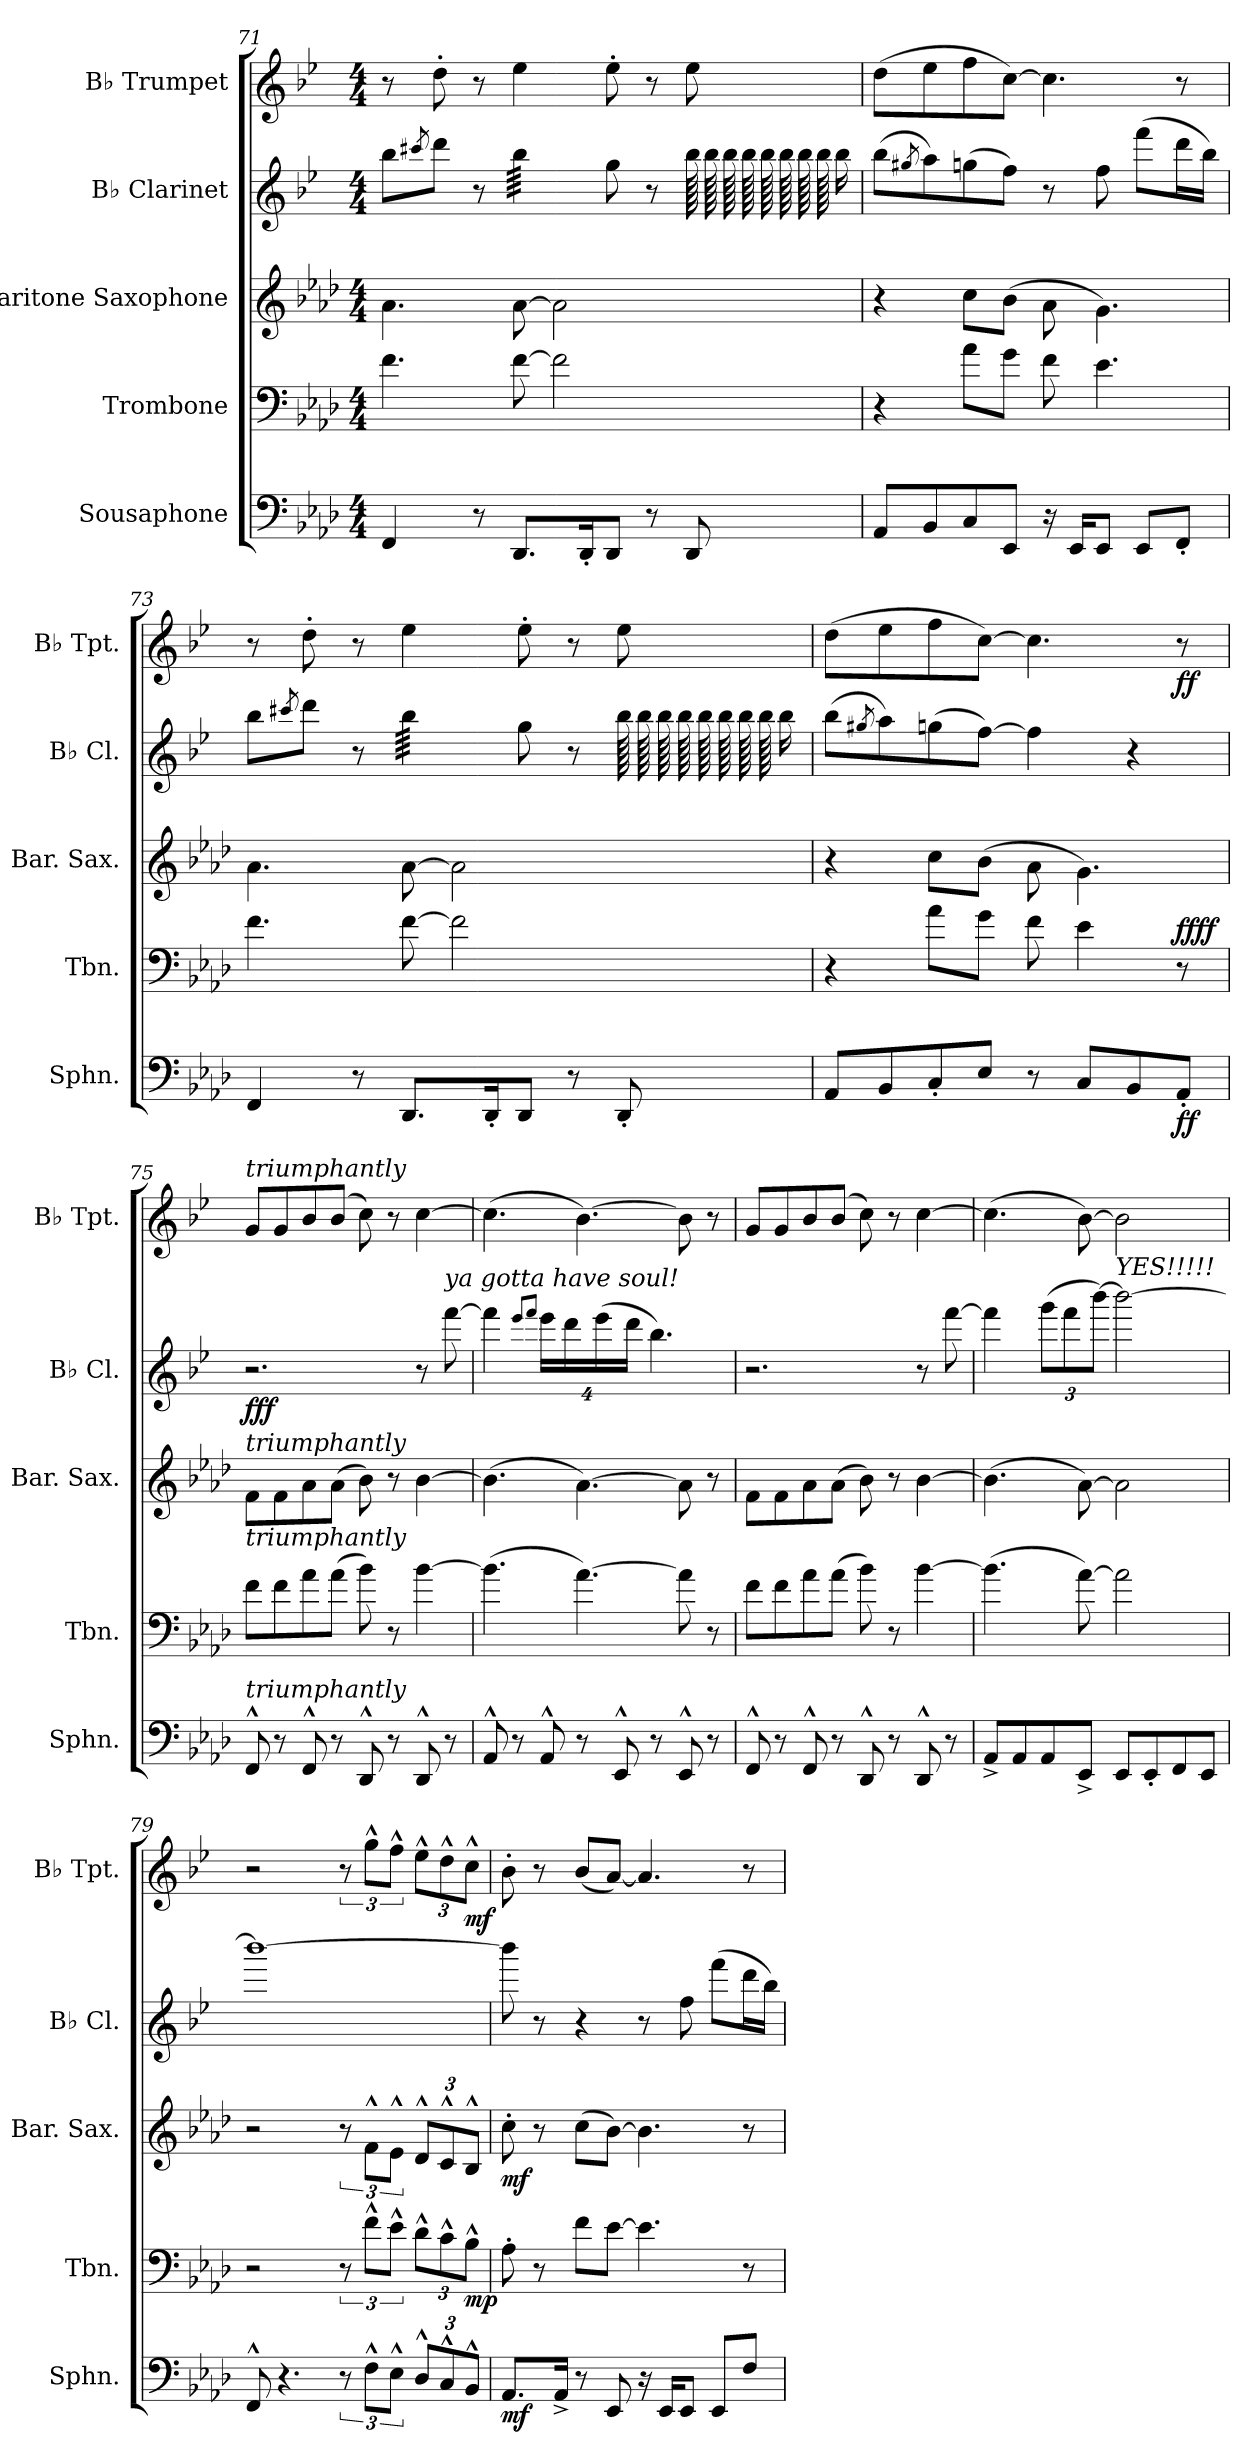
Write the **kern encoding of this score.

**kern	**dynam	**kern	**dynam	**kern	**dynam	**kern	**dynam	**kern	**dynam
*part5	*part5	*part4	*part4	*part3	*part3	*part2	*part2	*part1	*part1
*staff5	*staff5	*staff4	*staff4	*staff3	*staff3	*staff2	*staff2	*staff1	*staff1
*I"Sousaphone	*	*I"Trombone	*	*I"Baritone Saxophone	*	*I"B♭ Clarinet	*	*I"B♭ Trumpet	*
*I'Sphn.	*	*I'Tbn.	*	*I'Bar. Sax.	*	*I'B♭ Cl.	*	*I'B♭ Tpt.	*
*clefF4	*	*clefF4	*	*clefG2	*	*clefG2	*	*clefG2	*
*	*	*	*	*ITrd12c21	*	*ITrd1c2	*	*ITrd1c2	*
*k[b-e-a-d-]	*	*k[b-e-a-d-]	*	*k[b-e-a-d-]	*	*k[b-e-a-d-]	*	*k[b-e-a-d-]	*
*M4/4	*	*M4/4	*	*M4/4	*	*M4/4	*	*M4/4	*
=71	=71	=71	=71	=71	=71	=71	=71	=71	=71
4FF/	.	4.f\	.	4.A-\	.	8aa-\L	.	8r	.
.	.	.	.	.	.	8qbbn/	.	.	.
.	.	.	.	.	.	8ccc\J	.	8cc'\	.
8r	.	.	.	.	.	8r	.	8r	.
!	!	!	!	!	!	!LO:TX:a:i:t=growl	!	!	!
*	*	*	*	*	*	*tremolo	*	*	*
8.DD-/L	.	[8f\	.	[8A-\	.	(>64aa-\LLLL	.	4dd-\	.
.	.	.	.	.	.	(>64aa-\	.	.	.
.	.	.	.	.	.	(>64aa-\	.	.	.
.	.	.	.	.	.	(>64aa-\	.	.	.
.	.	.	.	.	.	(>64aa-\	.	.	.
.	.	.	.	.	.	(>64aa-\	.	.	.
.	.	.	.	.	.	(>64aa-\	.	.	.
.	.	.	.	.	.	(>64aa-\	.	.	.
.	.	2f\]	.	2A-\]	.	(>64aa-\	.	.	.
.	.	.	.	.	.	(>64aa-\	.	.	.
.	.	.	.	.	.	(>64aa-\	.	.	.
.	.	.	.	.	.	(>64aa-\	.	.	.
16DD-'/K	.	.	.	.	.	(>64aa-\	.	.	.
.	.	.	.	.	.	(>64aa-\	.	.	.
.	.	.	.	.	.	(>64aa-\	.	.	.
.	.	.	.	.	.	64aa-\JJJJ	.	.	.
*	*	*	*	*	*	*Xtremolo	*	*	*
8DD-/J	.	.	.	.	.	8ff\)	.	8dd-'\	.
8r	.	.	.	.	.	8r	.	8r	.
!	!	!	!	!	!	!LO:TX:a:i:t=growl	!	!	!
*	*	*	*	*	*	*tremolo	*	*	*
8DD-/	.	.	.	.	.	128aa-\LLLLL	.	8dd-\	.
.	.	.	.	.	.	128aa-\	.	.	.
.	.	.	.	.	.	128aa-\	.	.	.
.	.	.	.	.	.	128aa-\	.	.	.
.	.	.	.	.	.	128aa-\	.	.	.
.	.	.	.	.	.	128aa-\	.	.	.
.	.	.	.	.	.	128aa-\	.	.	.
.	.	.	.	.	.	128aa-\	.	.	.
*	*	*	*	*	*	*Xtremolo	*	*	*
.	.	.	.	.	.	16aa-\JJ	.	.	.
!!LO:LB:g=z
=72	=72	=72	=72	=72	=72	=72	=72	=72	=72
8AA-/L	.	4r	.	4r	.	(>8aa-\L	.	(>8cc\L	.
.	.	.	.	.	.	8qff#X/	.	.	.
8BB-/	.	.	.	.	.	8gg\)	.	8dd-\	.
8C/	.	8a-\L	.	8c\L	.	(>8ffn\	.	8ee-\	.
8EE-/J	.	8g\J	.	(>8B-\J	.	8ee-\J)	.	[8b-\J)	.
16r	.	8f\	.	8A-\	.	8r	.	4.b-\]	.
16EE-/KL	.	.	.	.	.	.	.	.	.
8EE-/J	.	4.e-\	.	4.G\)	.	8ee-\	.	.	.
8EE-/L	.	.	.	.	.	(>8eee-\L	.	.	.
8FF'/J	.	.	.	.	.	16ccc\L	.	8r	.
.	.	.	.	.	.	16aa-\JJ)	.	.	.
=73	=73	=73	=73	=73	=73	=73	=73	=73	=73
4FF/	.	4.f\	.	4.A-\	.	8aa-\L	.	8r	.
.	.	.	.	.	.	8qbbn/	.	.	.
.	.	.	.	.	.	8ccc\J	.	8cc'\	.
8r	.	.	.	.	.	8r	.	8r	.
!	!	!	!	!	!	!LO:TX:a:i:t=growl	!	!	!
*	*	*	*	*	*	*tremolo	*	*	*
8.DD-/L	.	[8f\	.	[8A-\	.	(>64aa-\LLLL	.	4dd-\	.
.	.	.	.	.	.	(>64aa-\	.	.	.
.	.	.	.	.	.	(>64aa-\	.	.	.
.	.	.	.	.	.	(>64aa-\	.	.	.
.	.	.	.	.	.	(>64aa-\	.	.	.
.	.	.	.	.	.	(>64aa-\	.	.	.
.	.	.	.	.	.	(>64aa-\	.	.	.
.	.	.	.	.	.	(>64aa-\	.	.	.
.	.	2f\]	.	2A-\]	.	(>64aa-\	.	.	.
.	.	.	.	.	.	(>64aa-\	.	.	.
.	.	.	.	.	.	(>64aa-\	.	.	.
.	.	.	.	.	.	(>64aa-\	.	.	.
16DD-'/K	.	.	.	.	.	(>64aa-\	.	.	.
.	.	.	.	.	.	(>64aa-\	.	.	.
.	.	.	.	.	.	(>64aa-\	.	.	.
.	.	.	.	.	.	64aa-\JJJJ	.	.	.
*	*	*	*	*	*	*Xtremolo	*	*	*
8DD-/J	.	.	.	.	.	8ff\)	.	8dd-'\	.
8r	.	.	.	.	.	8r	.	8r	.
!	!	!	!	!	!	!LO:TX:a:i:t=growl	!	!	!
*	*	*	*	*	*	*tremolo	*	*	*
8DD-'/	.	.	.	.	.	128aa-\LLLLL	.	8dd-\	.
.	.	.	.	.	.	128aa-\	.	.	.
.	.	.	.	.	.	128aa-\	.	.	.
.	.	.	.	.	.	128aa-\	.	.	.
.	.	.	.	.	.	128aa-\	.	.	.
.	.	.	.	.	.	128aa-\	.	.	.
.	.	.	.	.	.	128aa-\	.	.	.
.	.	.	.	.	.	128aa-\	.	.	.
*	*	*	*	*	*	*Xtremolo	*	*	*
.	.	.	.	.	.	16aa-\JJ	.	.	.
=74	=74	=74	=74	=74	=74	=74	=74	=74	=74
8AA-/L	.	4r	.	4r	.	(>8aa-\L	.	(>8cc\L	.
.	.	.	.	.	.	8qff#X/	.	.	.
8BB-/	.	.	.	.	.	8gg\)	.	8dd-\	.
8C'/	.	8a-\L	.	8c\L	.	(>8ffn\	.	8ee-\	.
8E-/J	.	8g\J	.	(>8B-\J	.	[8ee-\J)	.	[8b-\J)	.
8r	.	8f\	.	8A-\	.	4ee-\]	.	4.b-\]	.
8C/L	.	4e-\	.	4.G\)	.	.	.	.	.
8BB-/	.	.	.	.	.	4r	.	.	.
!	!LO:DY:b	!	!LO:DY:b	!	!	!	!	!	!
!	!	!	!LO:DY:n=1:a	!	!	!	!	!	!LO:DY:b
8AA-'/J	ff	8r	ff ff	.	.	.	.	8r	ff
=75	=75	=75	=75	=75	=75	=75	=75	=75	=75
!	!	!	!	!	!	!	!	!LO:TX:a:i:t=triumphantly	!
!	!	!	!	!LO:TX:a:i:t=triumphantly	!	!	!	!	!
!	!	!LO:TX:a:i:t=triumphantly	!	!	!	!	!	!	!
!LO:TX:a:i:t=triumphantly	!	!	!	!	!	!	!	!	!
!	!	!	!	!	!	!	!LO:DY:b	!	!
8FF^^/	.	8f\L	.	8F\L	.	2.r	fff	8f/L	.
8r	.	8f\	.	8F\	.	.	.	8f/	.
8FF^^/	.	8a-\	.	8A-\	.	.	.	8a-/	.
8r	.	(>8a-\J	.	(>8A-\J	.	.	.	(>8a-/J	.
8DD-^^/	.	8b-\)	.	8B-\)	.	.	.	8b-\)	.
8r	.	8r	.	8r	.	.	.	8r	.
8DD-^^/	.	[4b-\	.	[4B-\	.	8r	.	[4b-\	.
!	!	!	!	!	!	!LO:TX:a:i:t=ya gotta have soul!	!	!	!
8r	.	.	.	.	.	[8eee-\	.	.	.
=76	=76	=76	=76	=76	=76	=76	=76	=76	=76
8AA-^^/	.	(>4.b-\]	.	(>4.B-\]	.	4eee-\]	.	(>4.b-\]	.
8r	.	.	.	.	.	.	.	.	.
.	.	.	.	.	.	8qddd-/L	.	.	.
.	.	.	.	.	.	8qeee-/J	.	.	.
*	*	*	*	*	*	*Xbrackettup	*	*	*
8AA-^^/	.	.	.	.	.	32%3ddd-\L	.	.	.
.	.	.	.	.	.	32%3ccc\	.	.	.
8r	.	[4.a-\)	.	[4.A-\)	.	.	.	[4.a-\)	.
.	.	.	.	.	.	(>32%3ddd-\	.	.	.
8EE-^^/	.	.	.	.	.	.	.	.	.
.	.	.	.	.	.	32%3ccc\J	.	.	.
8r	.	.	.	.	.	4.aa-\)	.	.	.
8EE-^^/	.	8a-\]	.	8A-\]	.	.	.	8a-\]	.
8r	.	8r	.	8r	.	.	.	8r	.
!!LO:PB:g=z
=77	=77	=77	=77	=77	=77	=77	=77	=77	=77
8FF^^/	.	8f\L	.	8F\L	.	2.r	.	8f/L	.
8r	.	8f\	.	8F\	.	.	.	8f/	.
8FF^^/	.	8a-\	.	8A-\	.	.	.	8a-/	.
8r	.	(>8a-\J	.	(>8A-\J	.	.	.	(>8a-/J	.
8DD-^^/	.	8b-\)	.	8B-\)	.	.	.	8b-\)	.
8r	.	8r	.	8r	.	.	.	8r	.
8DD-^^/	.	[4b-\	.	[4B-\	.	8r	.	[4b-\	.
8r	.	.	.	.	.	[8eee-\	.	.	.
=78	=78	=78	=78	=78	=78	=78	=78	=78	=78
8AA-^/L	.	(>4.b-\]	.	(>4.B-\]	.	4eee-\]	.	(>4.b-\]	.
8AA-/	.	.	.	.	.	.	.	.	.
8AA-/	.	.	.	.	.	(>12fff\L	.	.	.
.	.	.	.	.	.	12eee-\	.	.	.
8EE-^/J	.	[8a-\)	.	[8A-\)	.	.	.	[8a-\)	.
.	.	.	.	.	.	[12aaa-\J)	.	.	.
!	!	!	!	!	!	!LO:TX:a:i:t=YES!!!!!	!	!	!
8EE-/L	.	2a-\]	.	2A-\]	.	2aaa-\_	.	2a-\]	.
8EE-'/	.	.	.	.	.	.	.	.	.
8FF/	.	.	.	.	.	.	.	.	.
8EE-/J	.	.	.	.	.	.	.	.	.
=79	=79	=79	=79	=79	=79	=79	=79	=79	=79
8FF^^/	.	2r	.	2r	.	1aaa-_	.	2r	.
4.r	.	.	.	.	.	.	.	.	.
12r	.	12r	.	12r	.	.	.	12r	.
12F^^\L	.	12f^^\L	.	12F^^\L	.	.	.	12ff^^\L	.
12E-^^\J	.	12e-^^\J	.	12E-^^\J	.	.	.	12ee-^^\J	.
*Xbrackettup	*	*Xbrackettup	*	*Xbrackettup	*	*	*	*Xbrackettup	*
12D-^^/L	.	12d-^^\L	.	12D-^^/L	.	.	.	12dd-^^\L	.
12C^^/	.	12c^^\	.	12C^^/	.	.	.	12cc^^\	.
!	!	!	!LO:DY:b	!	!	!	!	!	!LO:DY:b
12BB-^^/J	.	12B-^^\J	mp	12BB-^^/J	.	.	.	12b-^^\J	mf
=80	=80	=80	=80	=80	=80	=80	=80	=80	=80
!	!LO:DY:b	!	!	!	!LO:DY:b	!	!	!	!
8.AA-/L	mf	8A-'\	.	8c'\	mf	8aaa-\]	.	8a-'\	.
.	.	8r	.	8r	.	8r	.	8r	.
16AA-^/Jk	.	.	.	.	.	.	.	.	.
8r	.	8f\L	.	(>8c\L	.	4r	.	(<8a-/L	.
8EE-/	.	[8e-\J	.	[8B-\J)	.	.	.	[8g/J)	.
16r	.	4.e-\]	.	4.B-\]	.	8r	.	4.g/]	.
16EE-/KL	.	.	.	.	.	.	.	.	.
8EE-/J	.	.	.	.	.	8ee-\	.	.	.
8EE-/L	.	.	.	.	.	(>8eee-\L	.	.	.
8F/J	.	8r	.	8r	.	16ccc\L	.	8r	.
.	.	.	.	.	.	16aa-\JJ)	.	.	.
=	=	=	=	=	=	=	=	=	=
*-	*-	*-	*-	*-	*-	*-	*-	*-	*-
